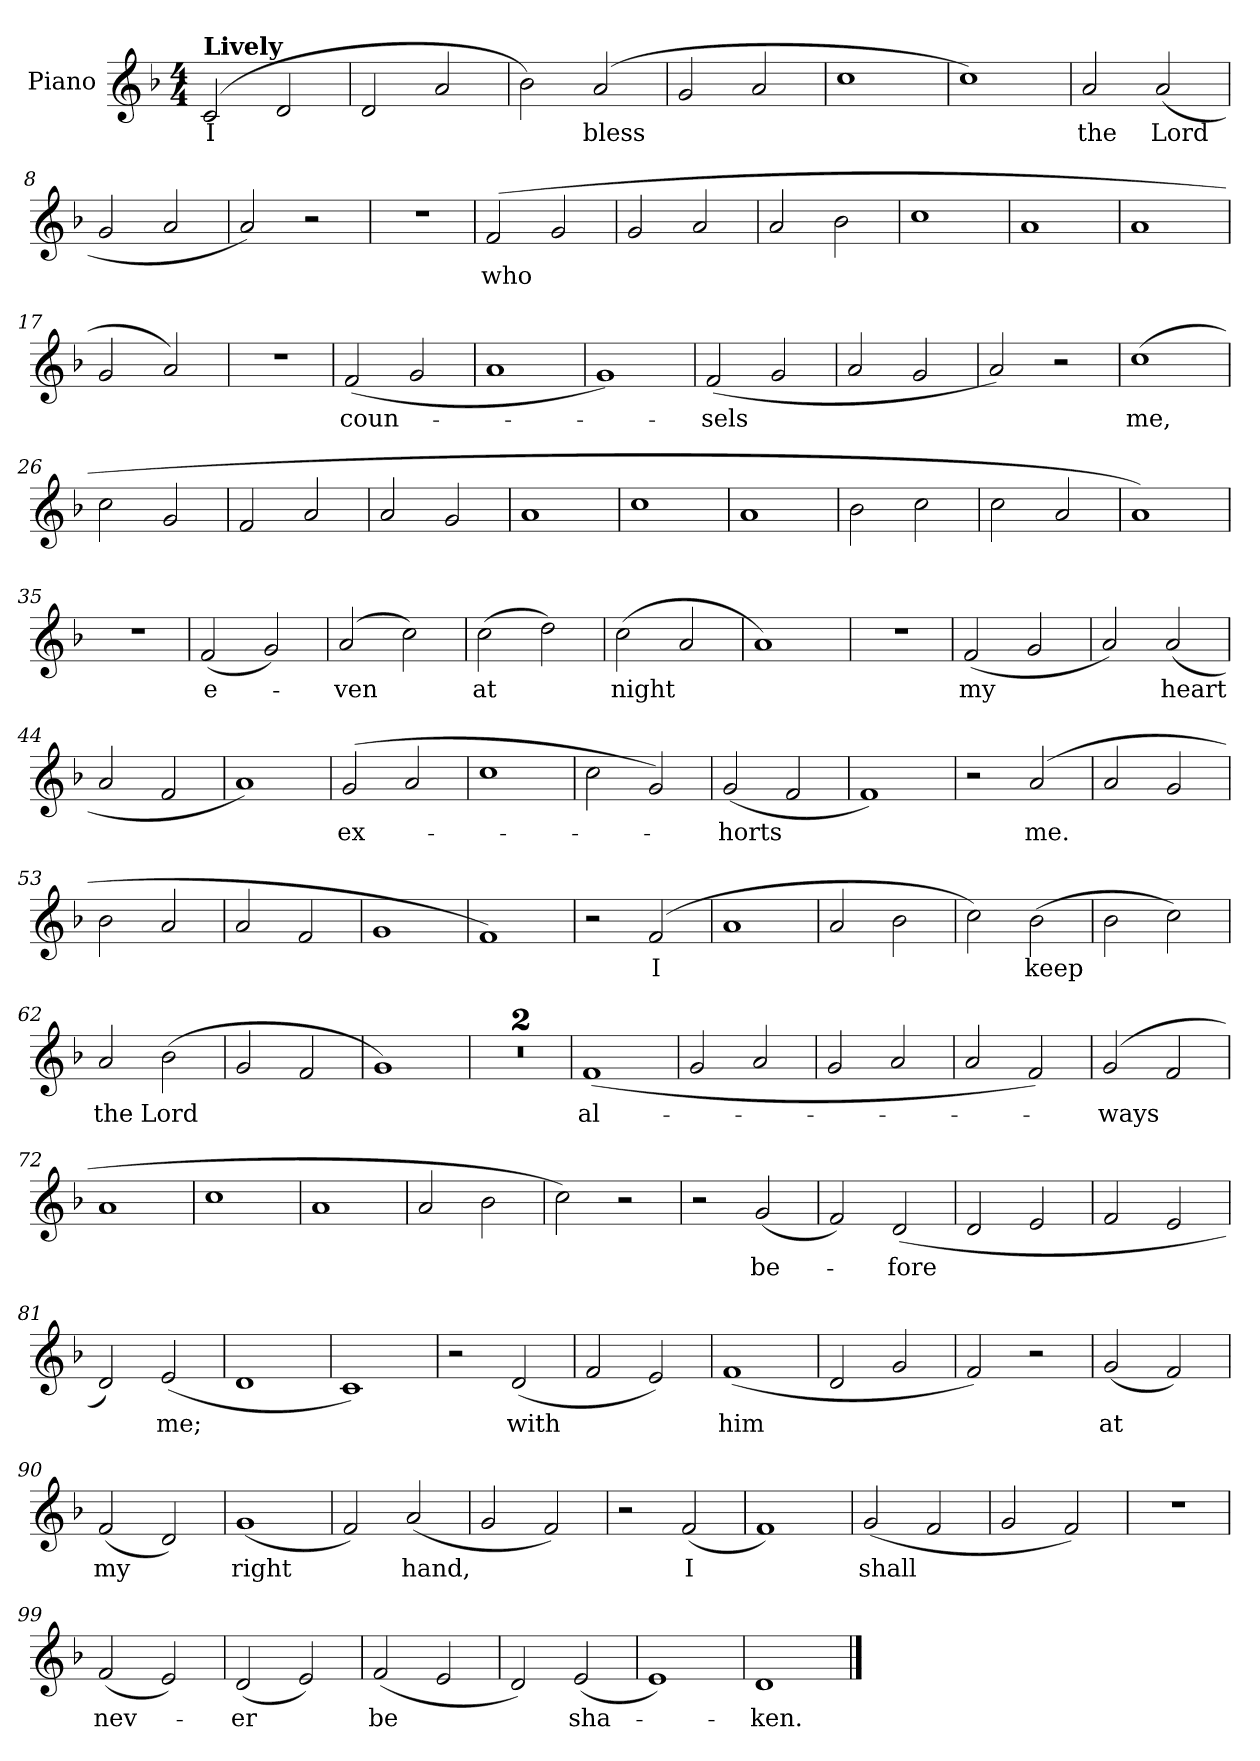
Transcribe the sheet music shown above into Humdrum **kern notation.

**kern	**text
*part1	*part1
*staff1	*staff1
*I"Piano	*
*I'Pno.	*
*clefG2	*
*k[b-]	*
*M4/4	*
*MM191	*
=1	=1
!LO:TX:a:B:t=Lively	!
!	!LO:LY:b
(>2c/	I
2d/	.
=2	=2
2d/	.
2a/	.
=3	=3
2b-\)	.
!	!LO:LY:b
(<2a/	bless
=4	=4
2g/	.
2a/	.
=5	=5
1cc	.
=6	=6
1cc)	.
=7	=7
!	!LO:LY:b
2a/	the
!	!LO:LY:b
(<2a/	Lord
=8	=8
2g/	.
2a/	.
=9	=9
2a/)	.
2r	.
=10	=10
1r	.
=11	=11
!	!LO:LY:b
(>2f/	who
2g/	.
=12	=12
2g/	.
2a/	.
=13	=13
2a/	.
2b-\	.
=14	=14
1cc	.
=15	=15
1a	.
!!LO:LB:g=z
=16	=16
1a	.
!!LO:LB:g=z
=17	=17
2g/	.
2a/)	.
=18	=18
1r	.
=19	=19
!	!LO:LY:b
(>2f/	coun-
2g/	.
=20	=20
1a	.
=21	=21
1g)	.
=22	=22
!	!LO:LY:b
(>2f/	-sels
2g/	.
=23	=23
2a/	.
2g/	.
=24	=24
2a/)	.
2r	.
=25	=25
!	!LO:LY:b
(<1cc	me,
=26	=26
2cc\	.
2g/	.
=27	=27
2f/	.
2a/	.
=28	=28
2a/	.
2g/	.
=29	=29
1a	.
=30	=30
1cc	.
=31	=31
1a	.
=32	=32
2b-\	.
2cc\	.
!!LO:LB:g=z
=33	=33
2cc\	.
2a/	.
!!LO:LB:g=z
=34	=34
1a)	.
=35	=35
1r	.
=36	=36
!	!LO:LY:b
(>2f/	e-
2g/)	.
=37	=37
!	!LO:LY:b
(>2a/	-ven
2cc\)	.
=38	=38
!	!LO:LY:b
(>2cc\	at
2dd\)	.
=39	=39
!	!LO:LY:b
(<2cc\	night
2a/	.
=40	=40
1a)	.
=41	=41
1r	.
=42	=42
!	!LO:LY:b
(>2f/	my
2g/	.
=43	=43
2a/)	.
!	!LO:LY:b
(<2a/	heart
=44	=44
2a/	.
2f/	.
=45	=45
1a)	.
=46	=46
!	!LO:LY:b
(>2g/	ex-
2a/	.
=47	=47
1cc	.
=48	=48
2cc\	.
2g/)	.
=49	=49
!	!LO:LY:b
(<2g/	-horts
2f/	.
!!LO:LB:g=z
=50	=50
1f)	.
=51	=51
2r	.
!	!LO:LY:b
(<2a/	me.
=52	=52
2a/	.
2g/	.
=53	=53
2b-\	.
2a/	.
=54	=54
2a/	.
2f/	.
=55	=55
1g	.
=56	=56
1f)	.
=57	=57
2r	.
!	!LO:LY:b
(>2f/	I
=58	=58
1a	.
=59	=59
2a/	.
2b-\	.
=60	=60
2cc\)	.
!	!LO:LY:b
(>2b-\	keep
=61	=61
2b-\	.
2cc\)	.
=62	=62
!	!LO:LY:b
2a/	the
!	!LO:LY:b
(<2b-\	Lord
=63	=63
2g/	.
2f/	.
=64	=64
1g)	.
!!LO:LB:g=z
=65	=65
1r	.
!!LO:LB:g=z
=66	=66
1r	.
=67	=67
!	!LO:LY:b
(>1f	al-
=68	=68
2g/	.
2a/	.
=69	=69
2g/	.
2a/	.
=70	=70
2a/	.
2f/)	.
=71	=71
!	!LO:LY:b
(<2g/	-ways
2f/	.
=72	=72
1a	.
=73	=73
1cc	.
=74	=74
1a	.
=75	=75
2a/	.
2b-\	.
=76	=76
2cc\)	.
2r	.
=77	=77
2r	.
!	!LO:LY:b
(<2g/	be-
=78	=78
2f/)	.
!	!LO:LY:b
(>2d/	-fore
=79	=79
2d/	.
2e/	.
=80	=80
2f/	.
2e/	.
=81	=81
2d/)	.
!	!LO:LY:b
(<2e/	me;
!!LO:LB:g=z
=82	=82
1d	.
!!LO:LB:g=z
=83	=83
1c)	.
=84	=84
2r	.
!	!LO:LY:b
(>2d/	with
=85	=85
2f/	.
2e/)	.
=86	=86
!	!LO:LY:b
(<1f	him
=87	=87
2d/	.
2g/	.
=88	=88
2f/)	.
2r	.
=89	=89
!	!LO:LY:b
(<2g/	at
2f/)	.
=90	=90
!	!LO:LY:b
(<2f/	my
2d/)	.
=91	=91
!	!LO:LY:b
(<1g	right
=92	=92
2f/)	.
!	!LO:LY:b
(<2a/	hand,
=93	=93
2g/	.
2f/)	.
=94	=94
2r	.
!	!LO:LY:b
(<2f/	I
=95	=95
1f)	.
=96	=96
!	!LO:LY:b
(<2g/	shall
2f/	.
=97	=97
2g/	.
2f/)	.
!!LO:PB:g=z
=98	=98
1r	.
!!LO:LB:g=z
=99	=99
!	!LO:LY:b
(<2f/	nev-
2e/)	.
=100	=100
!	!LO:LY:b
(>2d/	-er
2e/)	.
=101	=101
!	!LO:LY:b
(<2f/	be
2e/	.
=102	=102
2d/)	.
!	!LO:LY:b
(<2e/	sha-
=103	=103
1e)	.
=104	=104
!	!LO:LY:b
1d	-ken.
==	==
*-	*-
